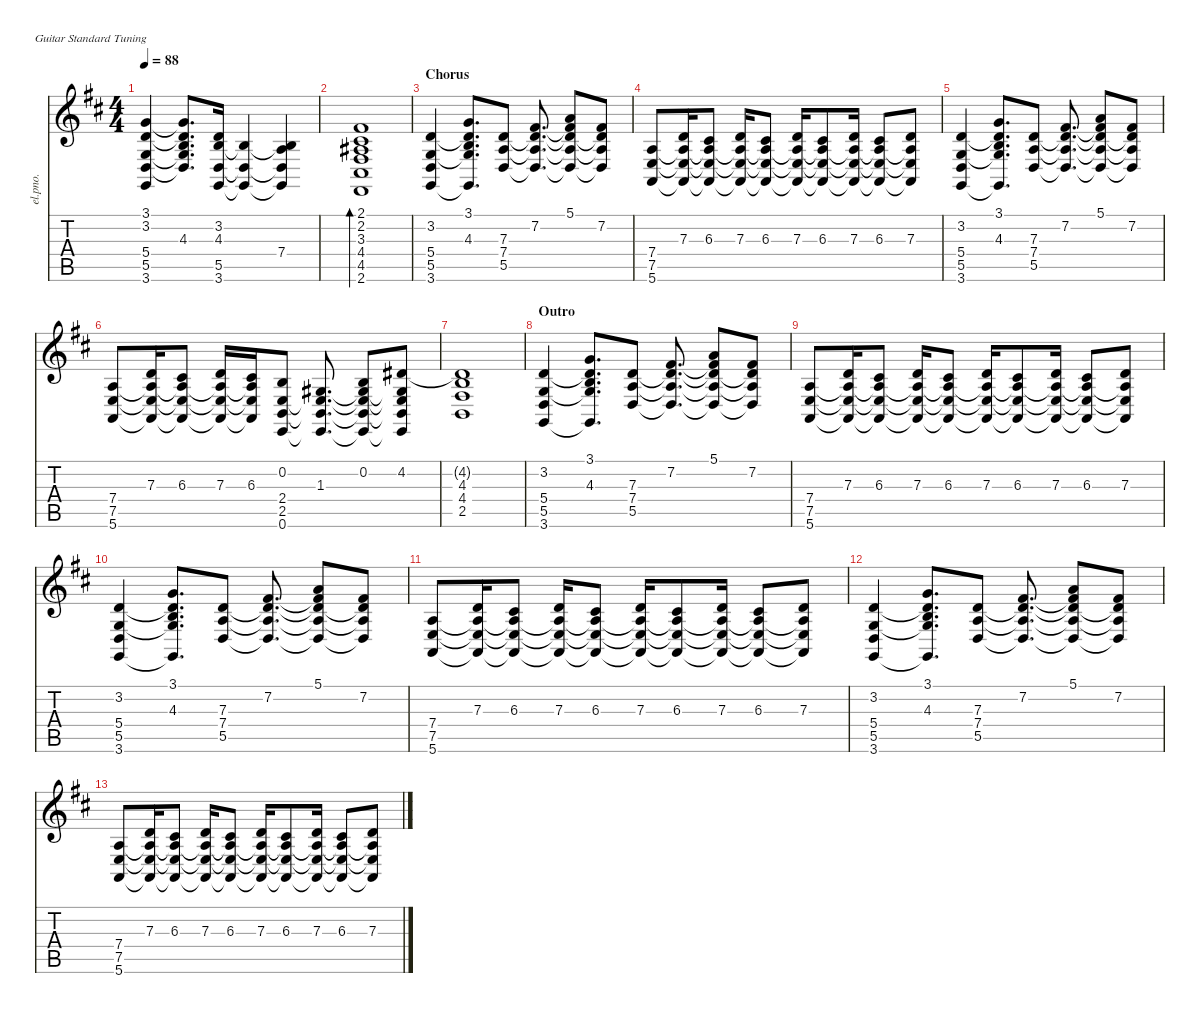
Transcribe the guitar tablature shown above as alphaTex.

\defaultSystemsLayout 4
\hideDynamics
\bracketExtendMode nobrackets
\otherSystemsTrackNameOrientation horizontal
\track ("Electric Piano" "el.pno.") {instrument electricpiano1}
\staff {score tabs}
\tuning (E4 B3 G3 D3 A2 E2)
\ts (4 4)
\tempo 88
\clef g2
\ks d
(5.5{acc forcenatural} 3.2{acc forcenatural} 3.1{acc forcenatural} 5.4{acc forcenatural} 3.6{acc forcenatural}).4{dy mf} (5.4{t acc forcenatural} 5.5{t acc forcenatural} 4.3{acc forcenatural} 3.2{t acc forcenatural} 3.1{t acc forcenatural}).8{d} (3.2{acc forcenatural} 4.3{acc forcenatural} 3.6{acc forcenatural} 5.5{acc forcenatural}).16 (5.5{t acc forcenatural} 3.6{t acc forcenatural} 4.3{t acc forcenatural}).4 (7.4{acc forcenatural} 4.3{t acc forcenatural} 5.5{t acc forcenatural} 3.6{t acc forcenatural}).4 |
(2.6{acc #} 4.5{acc #} 4.4{acc #} 3.3{acc #} 2.2{acc #} 2.1{acc #}).1{bd 284} |
\section ("" "Chorus")
(3.6{acc forcenatural} 5.5{acc forcenatural} 5.4{acc forcenatural} 3.2{acc forcenatural}).4 (3.1{acc forcenatural} 3.2{t acc forcenatural} 5.4{t acc forcenatural} 3.6{t acc forcenatural} 4.3{acc forcenatural}).8{d} (5.5{acc forcenatural} 7.4{acc forcenatural} 7.3{acc forcenatural}).8 (5.5{t acc forcenatural} 7.3{t acc forcenatural} 7.2{acc #} 7.4{t acc forcenatural}).8{d} (5.1{acc forcenatural} 7.2{t acc #} 7.3{t acc forcenatural} 7.4{t acc forcenatural} 5.5{t acc forcenatural}).8 (7.2{acc #} 7.3{t acc forcenatural} 7.4{t acc forcenatural} 5.5{t acc forcenatural}).8 |
(5.6{acc forcenatural} 7.5{acc forcenatural} 7.4{acc forcenatural}).8 (7.3{acc forcenatural} 7.4{t acc forcenatural} 7.5{t acc forcenatural} 5.6{t acc forcenatural}).16 (6.3{acc #} 7.4{t acc forcenatural} 7.5{t acc forcenatural} 5.6{t acc forcenatural}).8 (7.3{acc forcenatural} 7.4{t acc forcenatural} 7.5{t acc forcenatural} 5.6{t acc forcenatural}).16 (6.3{acc #} 7.4{t acc forcenatural} 7.5{t acc forcenatural} 5.6{t acc forcenatural}).8 (7.3{acc forcenatural} 7.4{t acc forcenatural} 7.5{t acc forcenatural} 5.6{t acc forcenatural}).16 (6.3{acc #} 7.4{t acc forcenatural} 7.5{t acc forcenatural} 5.6{t acc forcenatural}).8 (7.3{acc forcenatural} 7.4{t acc forcenatural} 7.5{t acc forcenatural} 5.6{t acc forcenatural}).16 (6.3{acc #} 7.4{t acc forcenatural} 7.5{t acc forcenatural} 5.6{t acc forcenatural}).8 (7.3{acc forcenatural} 7.4{t acc forcenatural} 7.5{t acc forcenatural} 5.6{t acc forcenatural}).8 |
(3.6{acc forcenatural} 5.5{acc forcenatural} 5.4{acc forcenatural} 3.2{acc forcenatural}).4 (3.1{acc forcenatural} 3.2{t acc forcenatural} 5.4{t acc forcenatural} 3.6{t acc forcenatural} 4.3{acc forcenatural}).8{d} (5.5{acc forcenatural} 7.4{acc forcenatural} 7.3{acc forcenatural}).8 (5.5{t acc forcenatural} 7.3{t acc forcenatural} 7.2{acc #} 7.4{t acc forcenatural}).8{d} (5.1{acc forcenatural} 7.2{t acc #} 7.3{t acc forcenatural} 7.4{t acc forcenatural} 5.5{t acc forcenatural}).8 (7.2{acc #} 7.3{t acc forcenatural} 7.4{t acc forcenatural} 5.5{t acc forcenatural}).8 |
(5.6{acc forcenatural} 7.5{acc forcenatural} 7.4{acc forcenatural}).8 (7.3{acc forcenatural} 7.4{t acc forcenatural} 7.5{t acc forcenatural} 5.6{t acc forcenatural}).16 (6.3{acc #} 7.4{t acc forcenatural} 7.5{t acc forcenatural} 5.6{t acc forcenatural}).8 (7.3{acc forcenatural} 7.4{t acc forcenatural} 7.5{t acc forcenatural} 5.6{t acc forcenatural}).16 (6.3{acc #} 7.4{t acc forcenatural} 7.5{t acc forcenatural} 5.6{t acc forcenatural}).16 (0.6{acc forcenatural} 2.5{acc forcenatural} 2.4{acc forcenatural} 0.2{acc forcenatural}).8 (1.3{acc #} 2.4{t acc forcenatural} 2.5{t acc forcenatural} 0.6{t acc forcenatural}).8{d} (0.2{acc forcenatural} 1.3{t acc #} 2.4{t acc forcenatural} 2.5{t acc forcenatural} 0.6{t acc forcenatural}).8 (4.2{acc #} 1.3{t acc #} 2.4{t acc forcenatural} 2.5{t acc forcenatural} 0.6{t acc forcenatural}).8 |
(2.5{acc forcenatural} 4.4{acc #} 4.3{acc forcenatural} 4.2{t acc #}).1 |
\section ("" "Outro")
(3.6{acc forcenatural} 5.5{acc forcenatural} 5.4{acc forcenatural} 3.2{acc forcenatural}).4 (3.1{acc forcenatural} 3.2{t acc forcenatural} 5.4{t acc forcenatural} 3.6{t acc forcenatural} 4.3{acc forcenatural}).8{d} (5.5{acc forcenatural} 7.4{acc forcenatural} 7.3{acc forcenatural}).8 (5.5{t acc forcenatural} 7.3{t acc forcenatural} 7.2{acc #} 7.4{t acc forcenatural}).8{d} (5.1{acc forcenatural} 7.2{t acc #} 7.3{t acc forcenatural} 7.4{t acc forcenatural} 5.5{t acc forcenatural}).8 (7.2{acc #} 7.3{t acc forcenatural} 7.4{t acc forcenatural} 5.5{t acc forcenatural}).8 |
(5.6{acc forcenatural} 7.5{acc forcenatural} 7.4{acc forcenatural}).8 (7.3{acc forcenatural} 7.4{t acc forcenatural} 7.5{t acc forcenatural} 5.6{t acc forcenatural}).16 (6.3{acc #} 7.4{t acc forcenatural} 7.5{t acc forcenatural} 5.6{t acc forcenatural}).8 (7.3{acc forcenatural} 7.4{t acc forcenatural} 7.5{t acc forcenatural} 5.6{t acc forcenatural}).16 (6.3{acc #} 7.4{t acc forcenatural} 7.5{t acc forcenatural} 5.6{t acc forcenatural}).8 (7.3{acc forcenatural} 7.4{t acc forcenatural} 7.5{t acc forcenatural} 5.6{t acc forcenatural}).16 (6.3{acc #} 7.4{t acc forcenatural} 7.5{t acc forcenatural} 5.6{t acc forcenatural}).8 (7.3{acc forcenatural} 7.4{t acc forcenatural} 7.5{t acc forcenatural} 5.6{t acc forcenatural}).16 (6.3{acc #} 7.4{t acc forcenatural} 7.5{t acc forcenatural} 5.6{t acc forcenatural}).8 (7.3{acc forcenatural} 7.4{t acc forcenatural} 7.5{t acc forcenatural} 5.6{t acc forcenatural}).8 |
(3.6{acc forcenatural} 5.5{acc forcenatural} 5.4{acc forcenatural} 3.2{acc forcenatural}).4 (3.1{acc forcenatural} 3.2{t acc forcenatural} 5.4{t acc forcenatural} 3.6{t acc forcenatural} 4.3{acc forcenatural}).8{d} (5.5{acc forcenatural} 7.4{acc forcenatural} 7.3{acc forcenatural}).8 (5.5{t acc forcenatural} 7.3{t acc forcenatural} 7.2{acc #} 7.4{t acc forcenatural}).8{d} (5.1{acc forcenatural} 7.2{t acc #} 7.3{t acc forcenatural} 7.4{t acc forcenatural} 5.5{t acc forcenatural}).8 (7.2{acc #} 7.3{t acc forcenatural} 7.4{t acc forcenatural} 5.5{t acc forcenatural}).8 |
(5.6{acc forcenatural} 7.5{acc forcenatural} 7.4{acc forcenatural}).8 (7.3{acc forcenatural} 7.4{t acc forcenatural} 7.5{t acc forcenatural} 5.6{t acc forcenatural}).16 (6.3{acc #} 7.4{t acc forcenatural} 7.5{t acc forcenatural} 5.6{t acc forcenatural}).8 (7.3{acc forcenatural} 7.4{t acc forcenatural} 7.5{t acc forcenatural} 5.6{t acc forcenatural}).16 (6.3{acc #} 7.4{t acc forcenatural} 7.5{t acc forcenatural} 5.6{t acc forcenatural}).8 (7.3{acc forcenatural} 7.4{t acc forcenatural} 7.5{t acc forcenatural} 5.6{t acc forcenatural}).16 (6.3{acc #} 7.4{t acc forcenatural} 7.5{t acc forcenatural} 5.6{t acc forcenatural}).8 (7.3{acc forcenatural} 7.4{t acc forcenatural} 7.5{t acc forcenatural} 5.6{t acc forcenatural}).16 (6.3{acc #} 7.4{t acc forcenatural} 7.5{t acc forcenatural} 5.6{t acc forcenatural}).8 (7.3{acc forcenatural} 7.4{t acc forcenatural} 7.5{t acc forcenatural} 5.6{t acc forcenatural}).8 |
(3.6{acc forcenatural} 5.5{acc forcenatural} 5.4{acc forcenatural} 3.2{acc forcenatural}).4 (3.1{acc forcenatural} 3.2{t acc forcenatural} 5.4{t acc forcenatural} 3.6{t acc forcenatural} 4.3{acc forcenatural}).8{d} (5.5{acc forcenatural} 7.4{acc forcenatural} 7.3{acc forcenatural}).8 (5.5{t acc forcenatural} 7.3{t acc forcenatural} 7.2{acc #} 7.4{t acc forcenatural}).8{d} (5.1{acc forcenatural} 7.2{t acc #} 7.3{t acc forcenatural} 7.4{t acc forcenatural} 5.5{t acc forcenatural}).8 (7.2{acc #} 7.3{t acc forcenatural} 7.4{t acc forcenatural} 5.5{t acc forcenatural}).8 |
(5.6{acc forcenatural} 7.5{acc forcenatural} 7.4{acc forcenatural}).8 (7.3{acc forcenatural} 7.4{t acc forcenatural} 7.5{t acc forcenatural} 5.6{t acc forcenatural}).16 (6.3{acc #} 7.4{t acc forcenatural} 7.5{t acc forcenatural} 5.6{t acc forcenatural}).8 (7.3{acc forcenatural} 7.4{t acc forcenatural} 7.5{t acc forcenatural} 5.6{t acc forcenatural}).16 (6.3{acc #} 7.4{t acc forcenatural} 7.5{t acc forcenatural} 5.6{t acc forcenatural}).8 (7.3{acc forcenatural} 7.4{t acc forcenatural} 7.5{t acc forcenatural} 5.6{t acc forcenatural}).16 (6.3{acc #} 7.4{t acc forcenatural} 7.5{t acc forcenatural} 5.6{t acc forcenatural}).8 (7.3{acc forcenatural} 7.4{t acc forcenatural} 7.5{t acc forcenatural} 5.6{t acc forcenatural}).16 (6.3{acc #} 7.4{t acc forcenatural} 7.5{t acc forcenatural} 5.6{t acc forcenatural}).8 (7.3{acc forcenatural} 7.4{t acc forcenatural} 7.5{t acc forcenatural} 5.6{t acc forcenatural}).8
